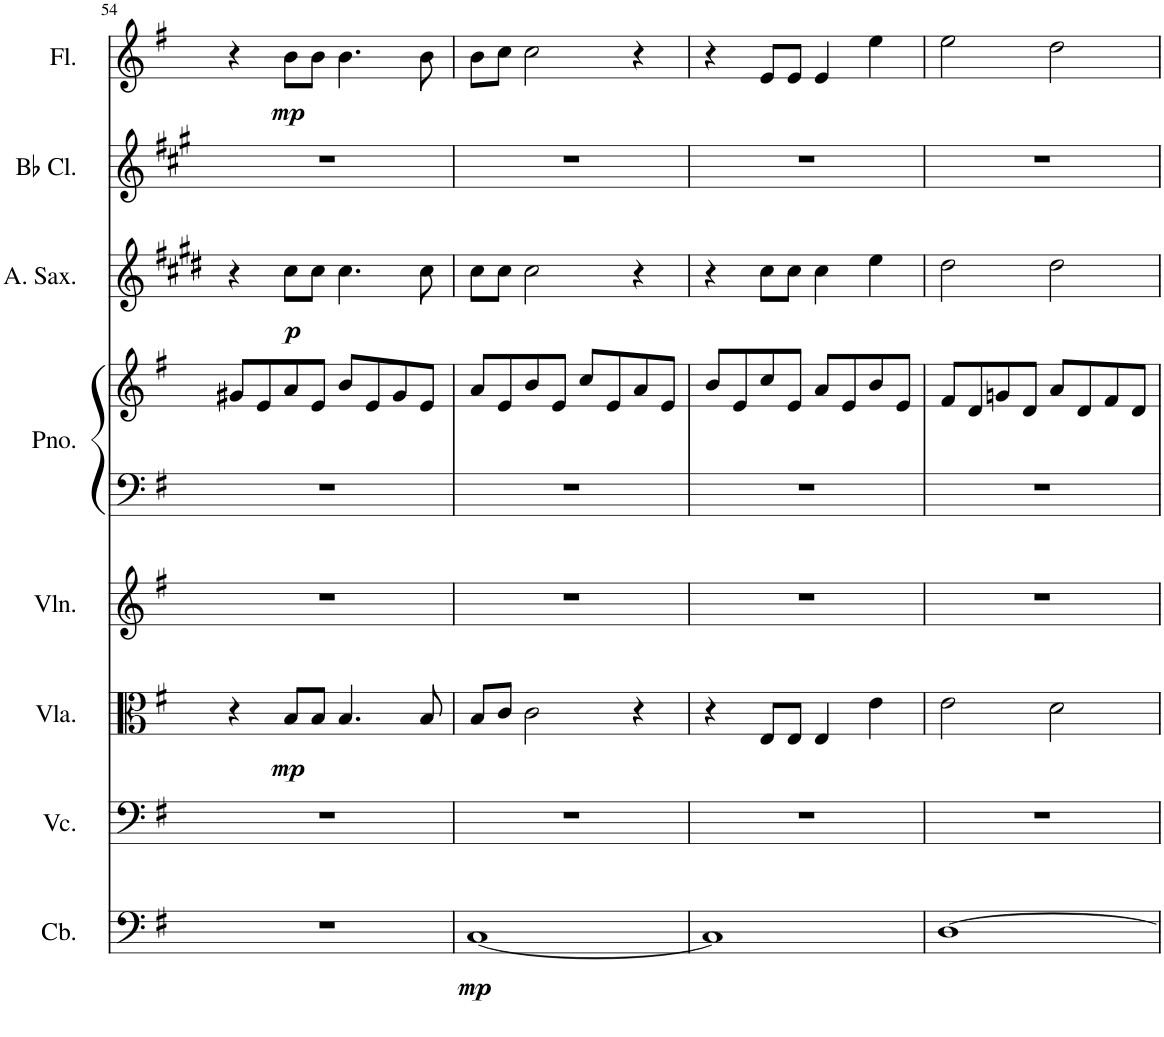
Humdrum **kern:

**kern	**dynam	**kern	**kern	**dynam	**kern	**kern	**kern	**kern	**dynam	**kern	**kern	**dynam
*part8	*part8	*part7	*part6	*part6	*part5	*part4	*part4	*part3	*part3	*part2	*part1	*part1
*staff9	*staff9	*staff8	*staff7	*staff7	*staff6	*staff5	*staff4	*staff3	*staff3	*staff2	*staff1	*staff1
*I"Contrabass	*	*I"Violoncello	*I"Viola	*	*I"Violin	*I"Piano	*	*I"Alto Saxophone	*	*I"Bb Clarinet	*I"Flute	*
*I'Cb.	*	*I'Vc.	*I'Vla.	*	*I'Vln.	*I'Pno.	*	*I'A. Sax.	*	*I'Bb Cl.	*I'Fl.	*
!!LO:PB:g=z
*clefF4	*	*clefF4	*clefC3	*	*clefG2	*clefF4	*clefG2	*clefG2	*	*clefG2	*clefG2	*
*Trd7c12	*	*	*	*	*	*	*	*Trd5c9	*	*Trd1c2	*	*
*k[f#]	*	*k[f#]	*k[f#]	*	*k[f#]	*k[f#]	*k[f#]	*k[f#c#g#d#]	*	*k[f#c#g#]	*k[f#]	*
*M4/4	*	*M4/4	*M4/4	*	*M4/4	*M4/4	*M4/4	*M4/4	*	*M4/4	*M4/4	*
=54	=54	=54	=54	=54	=54	=54	=54	=54	=54	=54	=54	=54
1r	.	1r	4r	.	1r	1r	8g#X/L	4r	.	1r	4r	.
.	.	.	.	.	.	.	8e/	.	.	.	.	.
!	!	!	!	!LO:DY:b	!	!	!	!	!LO:DY:b	!	!	!LO:DY:b
.	.	.	8B/L	mp	.	.	8a/	8cc#\L	p	.	8b\L	mp
.	.	.	8B/J	.	.	.	8e/J	8cc#\J	.	.	8b\J	.
.	.	.	4.B/	.	.	.	8b/L	4.cc#\	.	.	4.b\	.
.	.	.	.	.	.	.	8e/	.	.	.	.	.
.	.	.	.	.	.	.	8g#/	.	.	.	.	.
.	.	.	8B/	.	.	.	8e/J	8cc#\	.	.	8b\	.
=55	=55	=55	=55	=55	=55	=55	=55	=55	=55	=55	=55	=55
!	!LO:DY:b	!	!	!	!	!	!	!	!	!	!	!
[1C	mp	1r	8B/L	.	1r	1r	8a/L	8cc#\L	.	1r	8b\L	.
.	.	.	8c/J	.	.	.	8e/	8cc#\J	.	.	8cc\J	.
.	.	.	2c\	.	.	.	8b/	2cc#\	.	.	2cc\	.
.	.	.	.	.	.	.	8e/J	.	.	.	.	.
.	.	.	.	.	.	.	8cc/L	.	.	.	.	.
.	.	.	.	.	.	.	8e/	.	.	.	.	.
.	.	.	4r	.	.	.	8a/	4r	.	.	4r	.
.	.	.	.	.	.	.	8e/J	.	.	.	.	.
=56	=56	=56	=56	=56	=56	=56	=56	=56	=56	=56	=56	=56
1C]	.	1r	4r	.	1r	1r	8b/L	4r	.	1r	4r	.
.	.	.	.	.	.	.	8e/	.	.	.	.	.
.	.	.	8E/L	.	.	.	8cc/	8cc#\L	.	.	8e/L	.
.	.	.	8E/J	.	.	.	8e/J	8cc#\J	.	.	8e/J	.
.	.	.	4E/	.	.	.	8a/L	4cc#\	.	.	4e/	.
.	.	.	.	.	.	.	8e/	.	.	.	.	.
.	.	.	4e\	.	.	.	8b/	4ee\	.	.	4ee\	.
.	.	.	.	.	.	.	8e/J	.	.	.	.	.
=57	=57	=57	=57	=57	=57	=57	=57	=57	=57	=57	=57	=57
[1D	.	1r	2e\	.	1r	1r	8f#/L	2dd#\	.	1r	2ee\	.
.	.	.	.	.	.	.	8d/	.	.	.	.	.
.	.	.	.	.	.	.	8gn/	.	.	.	.	.
.	.	.	.	.	.	.	8d/J	.	.	.	.	.
.	.	.	2d\	.	.	.	8a/L	2dd#\	.	.	2dd\	.
.	.	.	.	.	.	.	8d/	.	.	.	.	.
.	.	.	.	.	.	.	8f#/	.	.	.	.	.
.	.	.	.	.	.	.	8d/J	.	.	.	.	.
=	=	=	=	=	=	=	=	=	=	=	=	=
*-	*-	*-	*-	*-	*-	*-	*-	*-	*-	*-	*-	*-
